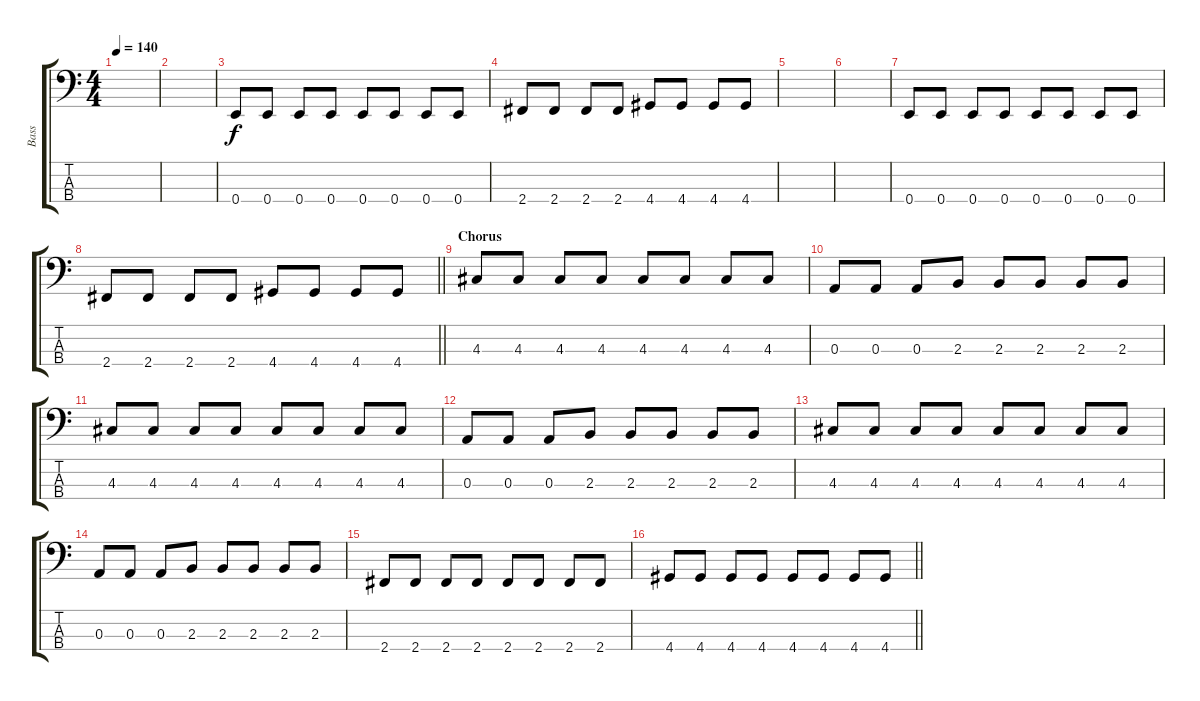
\track ("Bass" "Bass") {instrument electricbasspick}
\staff {score tabs}
\tuning (G2 D2 A1 E1) {hide}
\ts (4 4)
\tempo 140
\clef f4
\ks c
|
|
0.4.8 0.4.8 0.4.8 0.4.8 0.4.8 0.4.8 0.4.8 0.4.8 |
2.4.8 2.4.8 2.4.8 2.4.8 4.4.8 4.4.8 4.4.8 4.4.8 |
|
|
0.4.8 0.4.8 0.4.8 0.4.8 0.4.8 0.4.8 0.4.8 0.4.8 |
\barLineRight lightlight
2.4.8 2.4.8 2.4.8 2.4.8 4.4.8 4.4.8 4.4.8 4.4.8 |
\section ("" "Chorus")
4.3.8 4.3.8 4.3.8 4.3.8 4.3.8 4.3.8 4.3.8 4.3.8 |
0.3.8 0.3.8 0.3.8 2.3.8 2.3.8 2.3.8 2.3.8 2.3.8 |
4.3.8 4.3.8 4.3.8 4.3.8 4.3.8 4.3.8 4.3.8 4.3.8 |
0.3.8 0.3.8 0.3.8 2.3.8 2.3.8 2.3.8 2.3.8 2.3.8 |
4.3.8 4.3.8 4.3.8 4.3.8 4.3.8 4.3.8 4.3.8 4.3.8 |
0.3.8 0.3.8 0.3.8 2.3.8 2.3.8 2.3.8 2.3.8 2.3.8 |
2.4.8 2.4.8 2.4.8 2.4.8 2.4.8 2.4.8 2.4.8 2.4.8 |
\barLineRight lightlight
4.4.8 4.4.8 4.4.8 4.4.8 4.4.8 4.4.8 4.4.8 4.4.8
